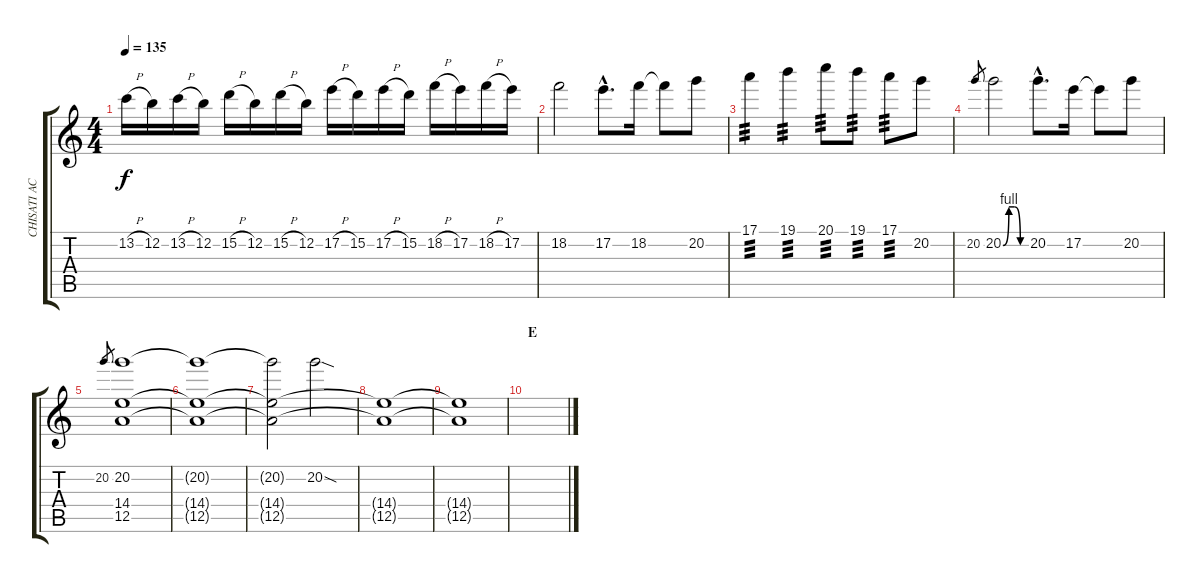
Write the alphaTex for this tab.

\track ("CHISATI ACCOUSTIC" "CHISATI AC") {instrument acousticguitarnylon}
\staff {score tabs}
\tuning (E4 B3 G3 D3 A2 E2) {hide}
\ts (4 4)
\tempo 135
\clef g2
\ks c
13.2{h}.16{dy f} 12.2.16 13.2{h}.16 12.2.16 15.2{h}.16 12.2.16 15.2{h}.16 12.2.16 17.2{h}.16 15.2.16 17.2{h}.16 15.2.16 18.2{h}.16 17.2.16 18.2{h}.16 17.2.16 |
18.2.2 17.2{hac}.8{d} 18.2.16 18.2{t}.8 20.2.8 |
17.1.4{tp 3} 19.1.4{tp 3} 20.1.8{tp 3} 19.1.8{tp 3} 17.1.8{tp 3} 20.2.8 |
20.2.8{gr} 20.2{be (custom 0 0 15 4 30 4 45 0 60 0)}.2 20.2{hac}.8{d} 17.2.16 17.2{t}.8 20.2.8 |
20.2.8{gr} (20.2 14.4 12.5).1 |
(20.2{t} 14.4{t} 12.5{t}).1 |
(20.2{t} 14.4{t} 12.5{t}).2 20.2{sod}.2 |
(14.4{t} 12.5{t}).1 |
(14.4{t} 12.5{t}).1 |
\section ("" "E")
